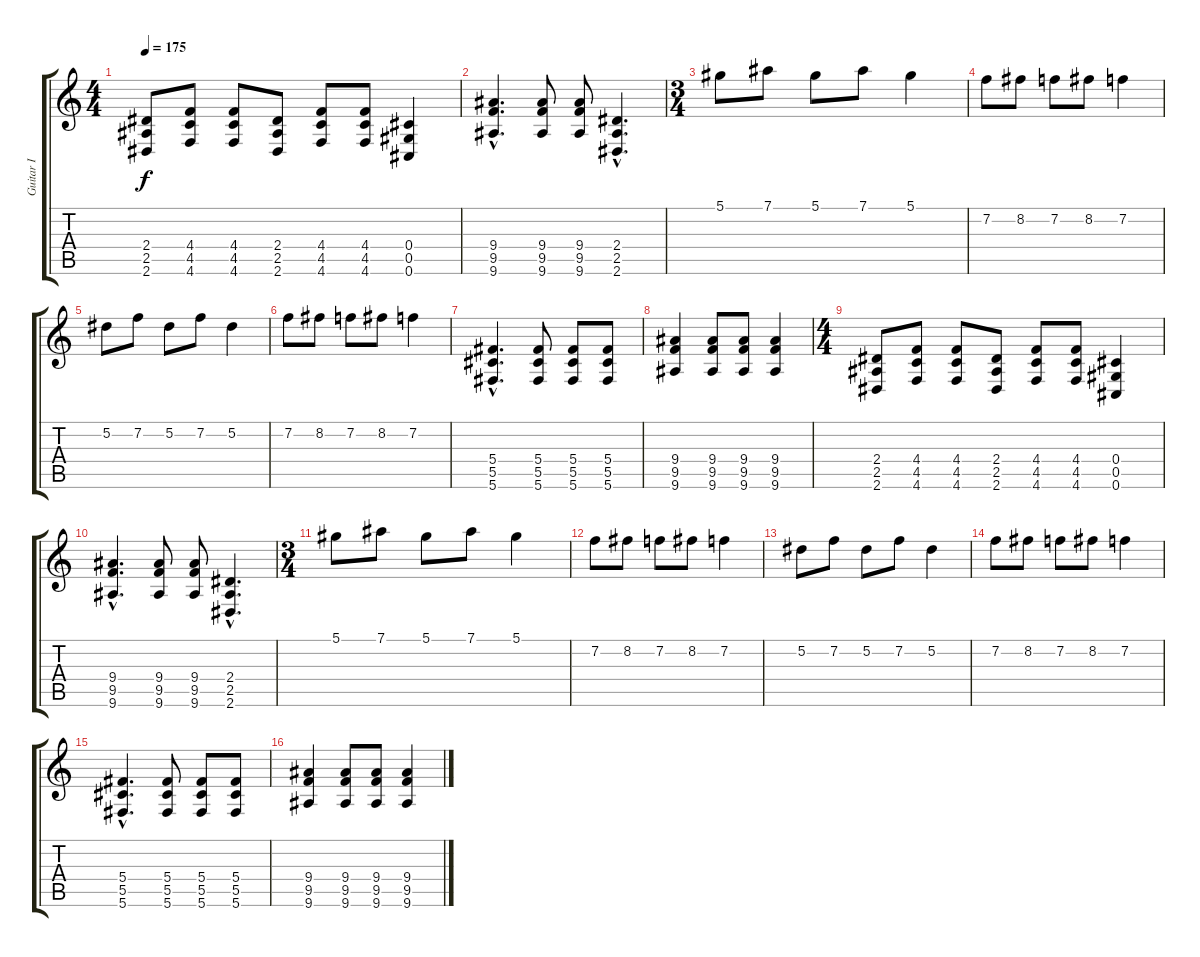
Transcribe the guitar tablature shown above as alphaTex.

\track ("Guitar I" "Guitar I") {instrument distortionguitar}
\staff {score tabs}
\tuning (Eb4 Bb3 Gb3 Db3 Ab2 Db2) {hide}
\ts (4 4)
\tempo 175
\clef g2
\ks c
(2.4 2.5 2.6).8{dy f} (4.4 4.5 4.6).8 (4.4 4.5 4.6).8 (2.4 2.5 2.6).8 (4.4 4.5 4.6).8 (4.4 4.5 4.6).8 (0.4 0.5 0.6).4 |
(9.4{hac} 9.5{hac} 9.6{hac}).4{d} (9.4 9.5 9.6).8 (9.4 9.5 9.6).8 (2.4{hac} 2.5{hac} 2.6{hac}).4{d} |
\ts (3 4)
5.1.8 7.1.8 5.1.8 7.1.8 5.1.4 |
7.2.8 8.2.8 7.2.8 8.2.8 7.2.4 |
5.2.8 7.2.8 5.2.8 7.2.8 5.2.4 |
7.2.8 8.2.8 7.2.8 8.2.8 7.2.4 |
(5.4{hac} 5.5{hac} 5.6{hac}).4{d} (5.4 5.5 5.6).8 (5.4 5.5 5.6).8 (5.4 5.5 5.6).8 |
(9.4 9.5 9.6).4 (9.4 9.5 9.6).8 (9.4 9.5 9.6).8 (9.4 9.5 9.6).4 |
\ts (4 4)
(2.4 2.5 2.6).8 (4.4 4.5 4.6).8 (4.4 4.5 4.6).8 (2.4 2.5 2.6).8 (4.4 4.5 4.6).8 (4.4 4.5 4.6).8 (0.4 0.5 0.6).4 |
(9.4{hac} 9.5{hac} 9.6{hac}).4{d} (9.4 9.5 9.6).8 (9.4 9.5 9.6).8 (2.4{hac} 2.5{hac} 2.6{hac}).4{d} |
\ts (3 4)
5.1.8 7.1.8 5.1.8 7.1.8 5.1.4 |
7.2.8 8.2.8 7.2.8 8.2.8 7.2.4 |
5.2.8 7.2.8 5.2.8 7.2.8 5.2.4 |
7.2.8 8.2.8 7.2.8 8.2.8 7.2.4 |
(5.4{hac} 5.5{hac} 5.6{hac}).4{d} (5.4 5.5 5.6).8 (5.4 5.5 5.6).8 (5.4 5.5 5.6).8 |
(9.4 9.5 9.6).4 (9.4 9.5 9.6).8 (9.4 9.5 9.6).8 (9.4 9.5 9.6).4
